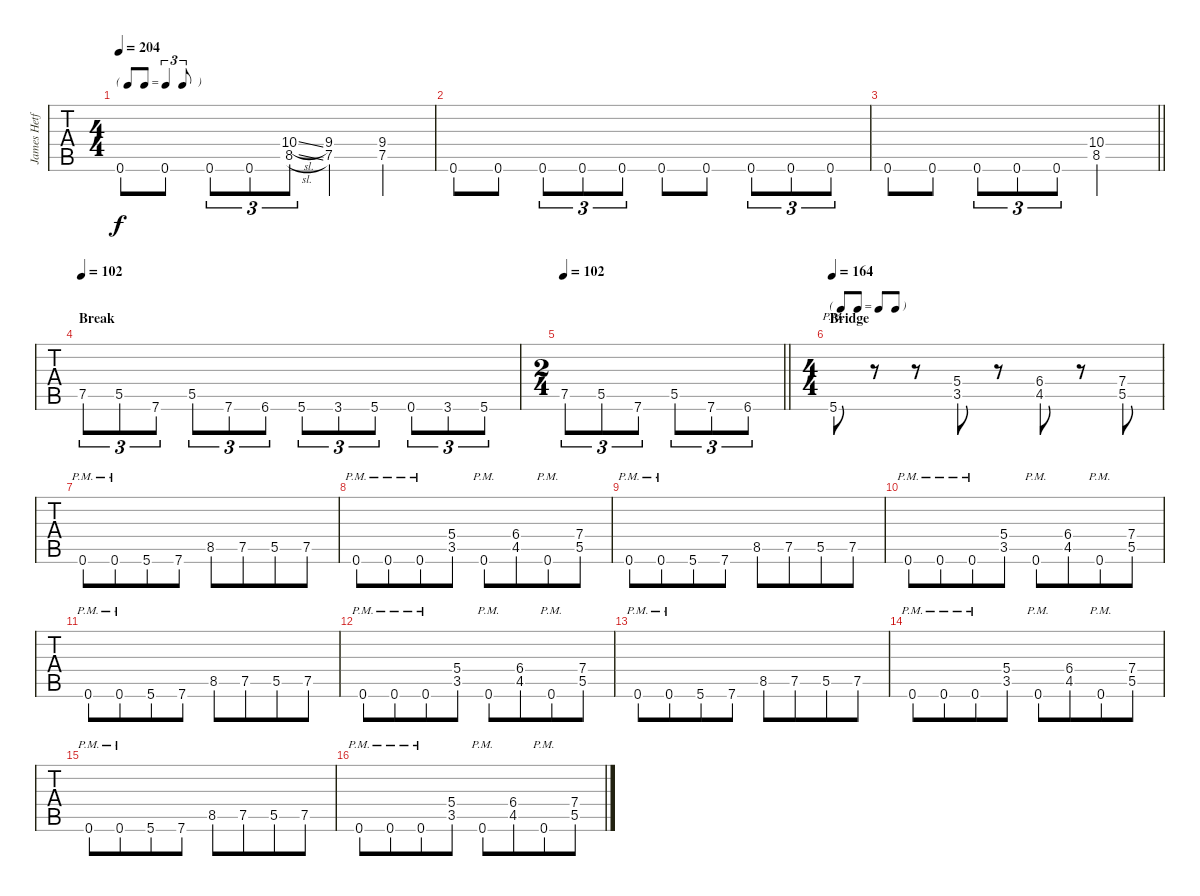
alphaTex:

\track ("James Hetfield " "James Hetf") {instrument distortionguitar}
\staff {tabs}
\tuning (E4 B3 G3 D3 A2 E2) {hide}
\ts (4 4)
\tf triplet8th
\tempo 204
\clef g2
\ks c
0.6.8{dy f} 0.6.8 0.6.8{tu (3 2)} 0.6.8{tu (3 2)} (10.4{sl} 8.5{sl}).8{tu (3 2)} (9.4 7.5).4 (9.4 7.5).4 |
0.6.8 0.6.8 0.6.8{tu (3 2)} 0.6.8{tu (3 2)} 0.6.8{tu (3 2)} 0.6.8 0.6.8 0.6.8{tu (3 2)} 0.6.8{tu (3 2)} 0.6.8{tu (3 2)} |
\barLineRight lightlight
0.6.8 0.6.8 0.6.8{tu (3 2)} 0.6.8{tu (3 2)} 0.6.8{tu (3 2)} (10.4 8.5).2 |
\section ("" "Break")
\tempo 102
7.5.8{tu (3 2)} 5.5.8{tu (3 2)} 7.6.8{tu (3 2)} 5.5.8{tu (3 2)} 7.6.8{tu (3 2)} 6.6.8{tu (3 2)} 5.6.8{tu (3 2)} 3.6.8{tu (3 2)} 5.6.8{tu (3 2)} 0.6.8{tu (3 2)} 3.6.8{tu (3 2)} 5.6.8{tu (3 2)} |
\ts (2 4)
\tempo 102
\barLineRight lightlight
7.5.8{tu (3 2)} 5.5.8{tu (3 2)} 7.6.8{tu (3 2)} 5.5.8{tu (3 2)} 7.6.8{tu (3 2)} 6.6.8{tu (3 2)} |
\ts (4 4)
\tf none
\section ("" "Bridge")
\tempo 164
5.6{pm}.8 r.8 r.8 (5.4 3.5).8 r.8 (6.4 4.5).8 r.8 (7.4 5.5).8 |
0.6{pm}.8 0.6{pm}.8{beam merge} 5.6.8 7.6.8 8.5.8 7.5.8{beam merge} 5.5.8 7.5.8 |
0.6{pm}.8 0.6{pm}.8{beam merge} 0.6{pm}.8 (5.4 3.5).8 0.6{pm}.8 (6.4 4.5).8{beam merge} 0.6{pm}.8 (7.4 5.5).8 |
0.6{pm}.8 0.6{pm}.8{beam merge} 5.6.8 7.6.8 8.5.8 7.5.8{beam merge} 5.5.8 7.5.8 |
0.6{pm}.8 0.6{pm}.8{beam merge} 0.6{pm}.8 (5.4 3.5).8 0.6{pm}.8 (6.4 4.5).8{beam merge} 0.6{pm}.8 (7.4 5.5).8 |
0.6{pm}.8 0.6{pm}.8{beam merge} 5.6.8 7.6.8 8.5.8 7.5.8{beam merge} 5.5.8 7.5.8 |
0.6{pm}.8 0.6{pm}.8{beam merge} 0.6{pm}.8 (5.4 3.5).8 0.6{pm}.8 (6.4 4.5).8{beam merge} 0.6{pm}.8 (7.4 5.5).8 |
0.6{pm}.8 0.6{pm}.8{beam merge} 5.6.8 7.6.8 8.5.8 7.5.8{beam merge} 5.5.8 7.5.8 |
0.6{pm}.8 0.6{pm}.8{beam merge} 0.6{pm}.8 (5.4 3.5).8 0.6{pm}.8 (6.4 4.5).8{beam merge} 0.6{pm}.8 (7.4 5.5).8 |
0.6{pm}.8 0.6{pm}.8{beam merge} 5.6.8 7.6.8 8.5.8 7.5.8{beam merge} 5.5.8 7.5.8 |
0.6{pm}.8 0.6{pm}.8{beam merge} 0.6{pm}.8 (5.4 3.5).8 0.6{pm}.8 (6.4 4.5).8{beam merge} 0.6{pm}.8 (7.4 5.5).8
